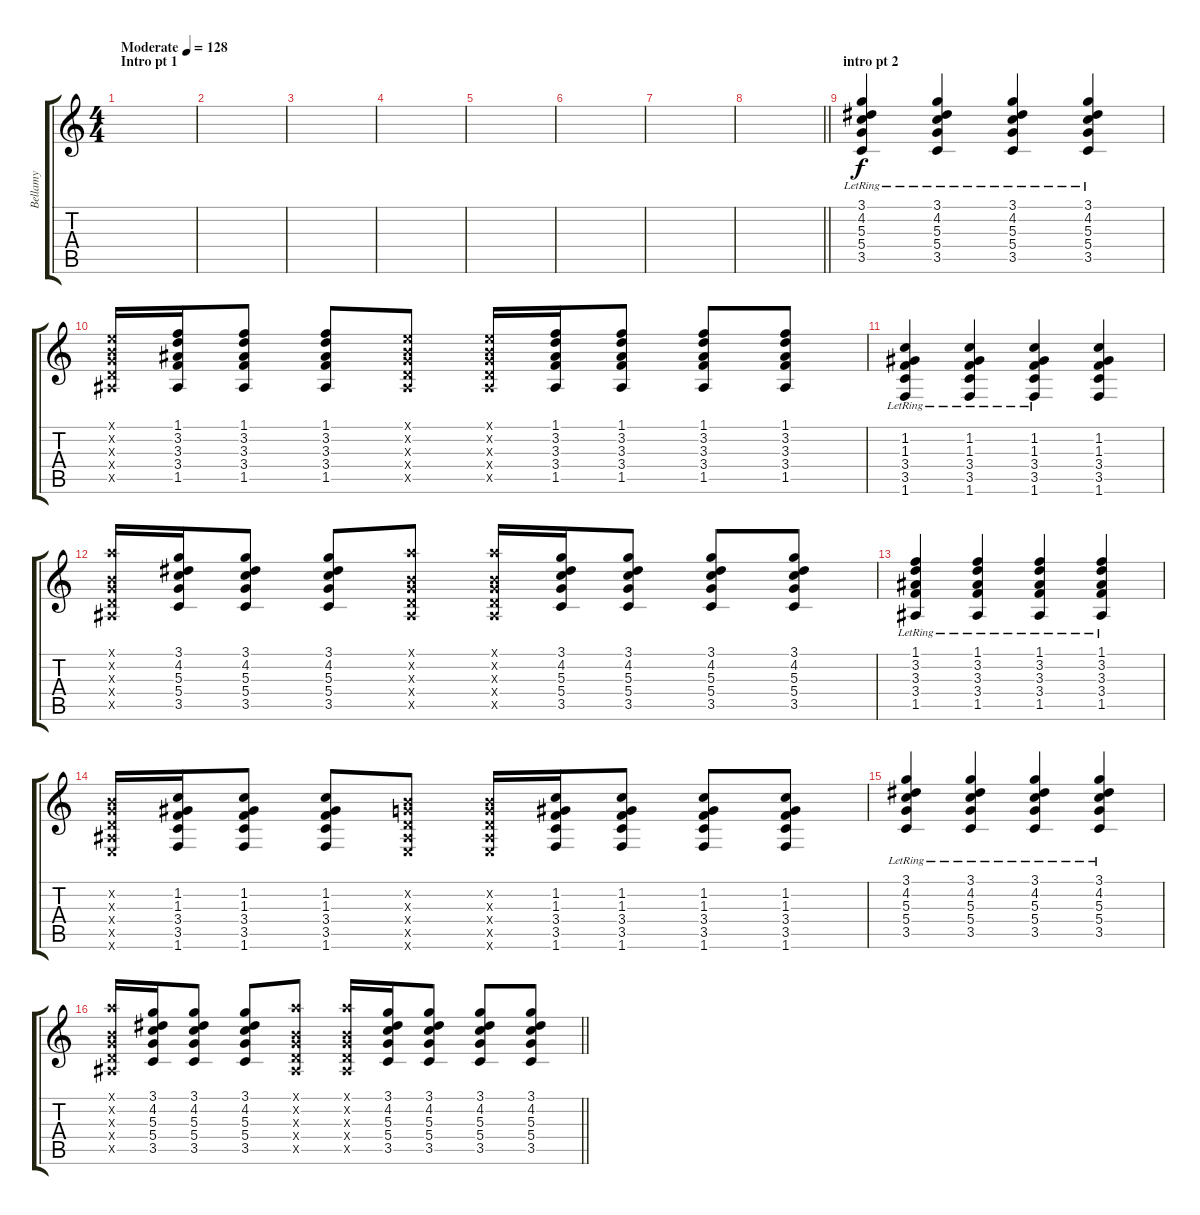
\track ("Bellamy" "Bellamy") {instrument overdrivenguitar}
\staff {score tabs}
\tuning (E4 B3 G3 D3 A2 E2) {hide}
\ts (4 4)
\section ("" "Intro pt 1")
\tempo (128 "Moderate")
\clef g2
\ks c
|
|
|
|
|
|
|
\barLineRight lightlight
|
\section ("" "intro pt 2")
(3.1 4.2{lr} 5.3{lr} 5.4{lr} 3.5{lr}).4 (3.1 4.2{lr} 5.3{lr} 5.4{lr} 3.5{lr}).4 (3.1 4.2{lr} 5.3{lr} 5.4{lr} 3.5{lr}).4 (3.1 4.2{lr} 5.3{lr} 5.4{lr} 3.5{lr}).4 |
(0.1{x} 0.2{x} 0.3{x} 0.4{x} 1.5{x}).16 (1.1 3.2 3.3 3.4 1.5).16 (1.1 3.2 3.3 3.4 1.5).8 (1.1 3.2 3.3 3.4 1.5).8 (0.1{x} 0.2{x} 0.3{x} 0.4{x} 1.5{x}).8 (0.1{x} 0.2{x} 0.3{x} 0.4{x} 1.5{x}).16 (1.1 3.2 3.3 3.4 1.5).16 (1.1 3.2 3.3 3.4 1.5).8 (1.1 3.2 3.3 3.4 1.5).8 (1.1 3.2 3.3 3.4 1.5).8 |
(1.2{lr} 1.3{lr} 3.4{lr} 3.5{lr} 1.6{lr}).4 (1.2{lr} 1.3{lr} 3.4{lr} 3.5{lr} 1.6{lr}).4 (1.2{lr} 1.3{lr} 3.4{lr} 3.5{lr} 1.6{lr}).4 (1.2 1.3 3.4 3.5 1.6).4 |
(5.1{x} 0.2{x} 0.3{x} 0.4{x} 1.5{x}).16 (3.1 4.2 5.3 5.4 3.5).16 (3.1 4.2 5.3 5.4 3.5).8 (3.1 4.2 5.3 5.4 3.5).8 (5.1{x} 0.2{x} 0.3{x} 0.4{x} 1.5{x}).8 (5.1{x} 0.2{x} 0.3{x} 0.4{x} 1.5{x}).16 (3.1 4.2 5.3 5.4 3.5).16 (3.1 4.2 5.3 5.4 3.5).8 (3.1 4.2 5.3 5.4 3.5).8 (3.1 4.2 5.3 5.4 3.5).8 |
(1.1{lr} 3.2{lr} 3.3{lr} 3.4{lr} 1.5{lr}).4 (1.1{lr} 3.2{lr} 3.3{lr} 3.4{lr} 1.5{lr}).4 (1.1{lr} 3.2{lr} 3.3{lr} 3.4{lr} 1.5{lr}).4 (1.1{lr} 3.2{lr} 3.3{lr} 3.4{lr} 1.5{lr}).4 |
(0.2{x} 0.3{x} 0.4{x} 1.5{x} 0.6{x}).16 (1.2 1.3 3.4 3.5 1.6).16 (1.2 1.3 3.4 3.5 1.6).8 (1.2 1.3 3.4 3.5 1.6).8 (0.2{x} 0.3{x} 0.4{x} 1.5{x} 0.6{x}).8 (0.2{x} 0.3{x} 0.4{x} 1.5{x} 0.6{x}).16 (1.2 1.3 3.4 3.5 1.6).16 (1.2 1.3 3.4 3.5 1.6).8 (1.2 1.3 3.4 3.5 1.6).8 (1.2 1.3 3.4 3.5 1.6).8 |
(3.1 4.2{lr} 5.3{lr} 5.4{lr} 3.5{lr}).4 (3.1 4.2{lr} 5.3{lr} 5.4{lr} 3.5{lr}).4 (3.1 4.2{lr} 5.3{lr} 5.4{lr} 3.5{lr}).4 (3.1 4.2{lr} 5.3{lr} 5.4{lr} 3.5{lr}).4 |
\barLineRight lightlight
(5.1{x} 0.2{x} 0.3{x} 0.4{x} 1.5{x}).16 (3.1 4.2 5.3 5.4 3.5).16 (3.1 4.2 5.3 5.4 3.5).8 (3.1 4.2 5.3 5.4 3.5).8 (5.1{x} 0.2{x} 0.3{x} 0.4{x} 1.5{x}).8 (5.1{x} 0.2{x} 0.3{x} 0.4{x} 1.5{x}).16 (3.1 4.2 5.3 5.4 3.5).16 (3.1 4.2 5.3 5.4 3.5).8 (3.1 4.2 5.3 5.4 3.5).8 (3.1 4.2 5.3 5.4 3.5).8
